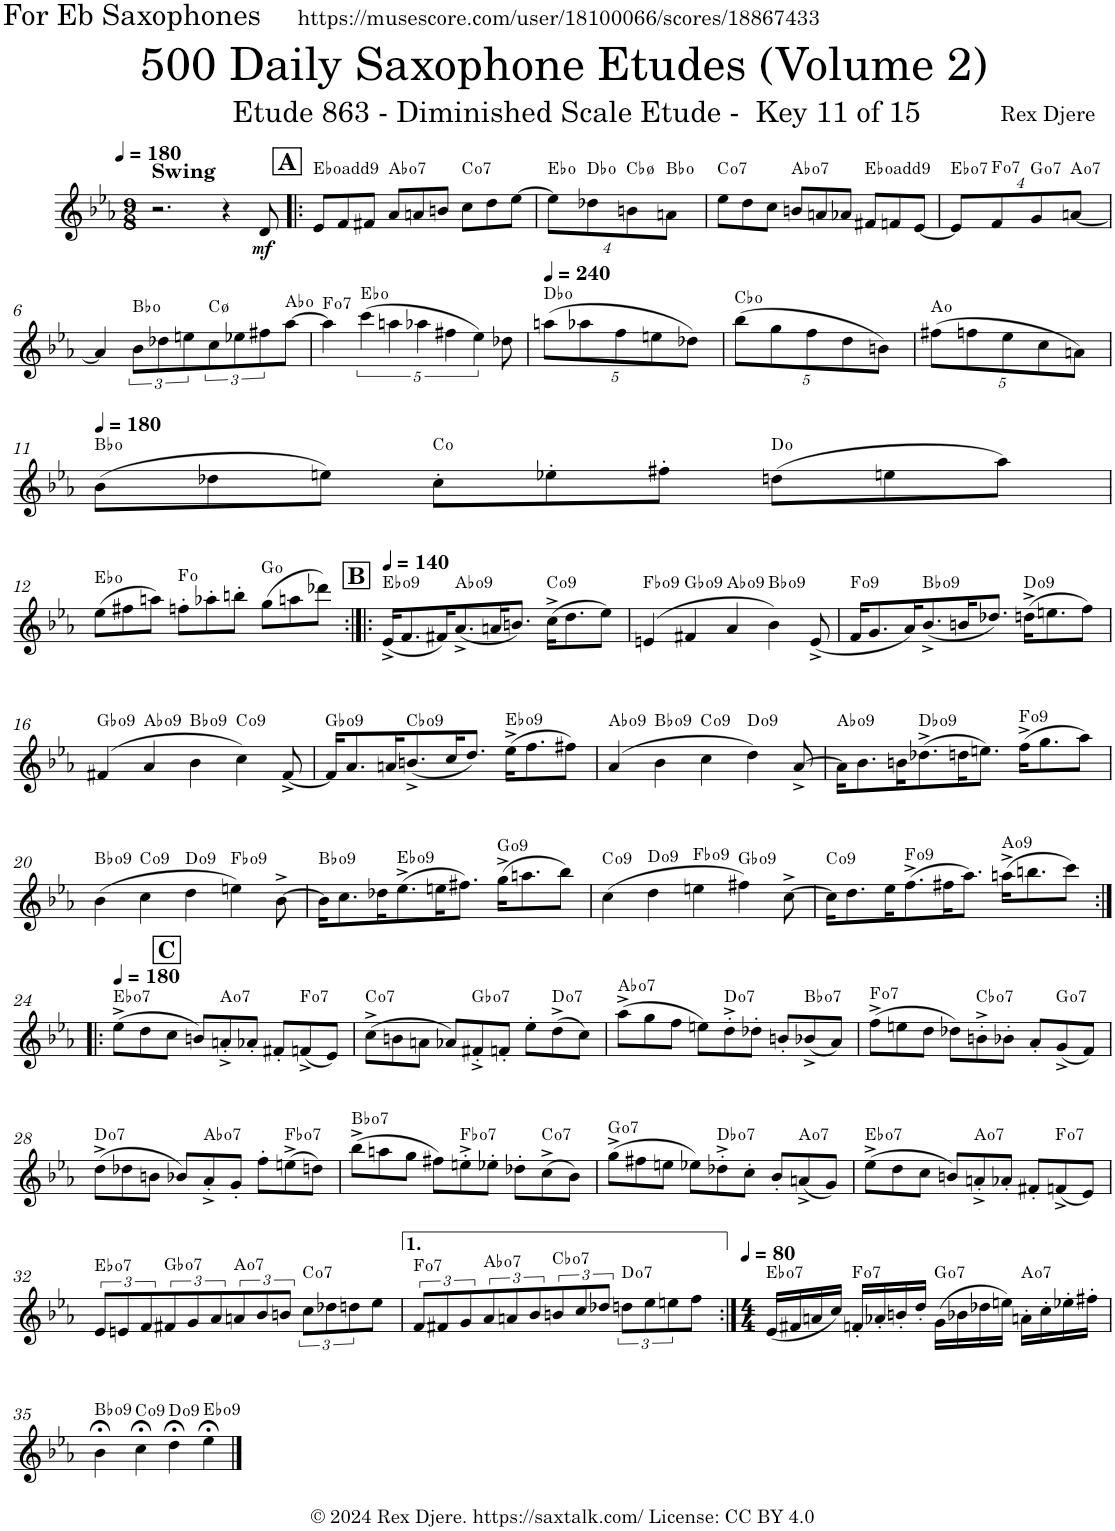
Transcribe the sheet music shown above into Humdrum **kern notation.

**kern	**dynam	**harte
*part1	*part1	*part1
*staff1	*staff1	*
*I"Alto Saxophone	*	*
*I'A. Sax.	*	*
*clefG2	*	*
*Trd5c9	*	*
*k[b-e-a-]	*	*
*M9/8	*	*
*MM180	*	*
=1	=1	=1
!LO:TX:a:B:t=Swing	!	!
2.r	.	.
4r	.	.
!	!LO:DY:b	!
8d/	mf	.
!!LO:REH:place=s1:a:B:cj:fs=14:t=A
=2!|:	=2!|:	=2!|:
8e-/L	.	Eb:dim(9)
8f/	.	.
8f#X/J	.	.
!	!	!LO:H:kt=7
8a-/L	.	Ab:dim7
8an/	.	.
8bn/J	.	.
!	!	!LO:H:kt=7
8cc\L	.	C:dim7
8dd\	.	.
[8ee-\J	.	.
=3	=3	=3
*Xbrackettup	*	*
32%9ee-\L]	.	Eb:dim
32%9dd-X\	.	Db:dim
32%9bn\	.	Cb:hdim7
32%9an\J	.	Bb:dim
=4	=4	=4
!	!	!LO:H:kt=7
8ee-\L	.	C:dim7
8dd\	.	.
8cc\J	.	.
!	!	!LO:H:kt=7
8bn/L	.	Ab:dim7
8an/	.	.
8a-X/J	.	.
8f#X/L	.	Eb:dim(9)
8fn/	.	.
[8e-/J	.	.
=5	=5	=5
!	!	!LO:H:kt=7
32%9e-/L]	.	Eb:dim7
!	!	!LO:H:kt=7
32%9f/	.	F:dim7
!	!	!LO:H:kt=7
32%9g/	.	G:dim7
!	!	!LO:H:kt=7
[32%9an/J	.	A:dim7
!!LO:LB:g=z
=6	=6	=6
4a/]	.	.
8b-\L	.	Bb:dim
8dd-X\	.	.
8een\	.	.
8cc\	.	C:hdim7
8ee-X\	.	.
8ff#X\	.	.
[8aa-\J	.	Ab:dim
=7	=7	=7
!	!	!LO:H:kt=7
4aa-\]	.	F:dim7
*brackettup	*	*
(20%3ccc\	.	Eb:dim
20%3aan\	.	.
20%3aa-X\	.	.
20%3ff#X\	.	.
20%3ee-\)	.	.
8dd-X\	.	.
=8	=8	=8
*Xbrackettup	*	*
*MM240	*	*
(40%9aan\L	.	Db:dim
40%9aa-X\	.	.
40%9ff\	.	.
40%9een\	.	.
40%9dd-X\J)	.	.
=9	=9	=9
(40%9bb-\L	.	Cb:dim
40%9gg\	.	.
40%9ff\	.	.
40%9dd\	.	.
40%9bn\J)	.	.
=10	=10	=10
(40%9ff#X\L	.	A:dim
40%9ffn\	.	.
40%9ee-\	.	.
40%9cc\	.	.
40%9an\J)	.	.
!!LO:LB:g=z
=11	=11	=11
*MM180	*	*
(8b-\L	.	Bb:dim
8dd-X\	.	.
8een\J)	.	.
8cc'\L	.	C:dim
8ee-X'\	.	.
8ff#X'\J	.	.
(8ddn\L	.	D:dim
8een\	.	.
8aa-\J)	.	.
!!LO:LB:g=z
=12	=12	=12
(8ee-\L	.	Eb:dim
8ff#X\	.	.
8aan\J)	.	.
8ffn'\L	.	F:dim
8aa-X'\	.	.
8bbn'\J	.	.
(8gg\L	.	G:dim
8aan\	.	.
8ddd-X\J)	.	.
=13:|!|:	=13:|!|:	=13:|!|:
!!LO:REH:place=s1:a:B:cj:fs=14:t=B
*MM140	*	*
!	!	!LO:H:kt=7
(16e-^/KL	.	Eb:dim7(9)
8.f/	.	.
16f#X/K)	.	.
!	!	!LO:H:kt=7
(8.a-^/	.	Ab:dim7(9)
16an/K	.	.
8.bn/J)	.	.
!	!	!LO:H:kt=7
(16cc^\KL	.	C:dim7(9)
8.dd\	.	.
8ee-\J)	.	.
=14	=14	=14
!	!	!LO:H:kt=7
(4en/	.	Fb:dim7(9)
!	!	!LO:H:kt=7
4f#X/	.	Gb:dim7(9)
!	!	!LO:H:kt=7
4a-/	.	Ab:dim7(9)
!	!	!LO:H:kt=7
4b-\)	.	Bb:dim7(9)
(8e^/	.	.
=15	=15	=15
!	!	!LO:H:kt=7
16f/KL	.	F:dim7(9)
8.g/	.	.
16a-/K)	.	.
!	!	!LO:H:kt=7
(8.b-^/	.	Bb:dim7(9)
16bn/K	.	.
8.dd-X/J)	.	.
!	!	!LO:H:kt=7
(16ddn^\KL	.	D:dim7(9)
8.een\	.	.
8ff\J)	.	.
!!LO:LB:g=z
=16	=16	=16
!	!	!LO:H:kt=7
(4f#X/	.	Gb:dim7(9)
!	!	!LO:H:kt=7
4a-/	.	Ab:dim7(9)
!	!	!LO:H:kt=7
4b-\	.	Bb:dim7(9)
!	!	!LO:H:kt=7
4cc\)	.	C:dim7(9)
[8f#^/	.	.
=17	=17	=17
!	!	!LO:H:kt=7
16f#/KL]	.	Gb:dim7(9)
8.a-/	.	.
16an/K	.	.
!	!	!LO:H:kt=7
(8.bn^/	.	Cb:dim7(9)
16cc/K	.	.
8.dd/J)	.	.
!	!	!LO:H:kt=7
(16ee-^\KL	.	Eb:dim7(9)
8.ff\	.	.
8ff#X\J)	.	.
=18	=18	=18
!	!	!LO:H:kt=7
(4a-/	.	Ab:dim7(9)
!	!	!LO:H:kt=7
4b-\	.	Bb:dim7(9)
!	!	!LO:H:kt=7
4cc\	.	C:dim7(9)
!	!	!LO:H:kt=7
4dd\)	.	D:dim7(9)
[8a-^/	.	.
=19	=19	=19
!	!	!LO:H:kt=7
16a-\KL]	.	Ab:dim7(9)
8.b-\	.	.
16bn\K	.	.
!	!	!LO:H:kt=7
(8.dd-X^\	.	Db:dim7(9)
16ddn\K	.	.
8.een\J)	.	.
!	!	!LO:H:kt=7
(16ff^\KL	.	F:dim7(9)
8.gg\	.	.
8aa-\J)	.	.
!!LO:LB:g=z
=20	=20	=20
!	!	!LO:H:kt=7
(4b-\	.	Bb:dim7(9)
!	!	!LO:H:kt=7
4cc\	.	C:dim7(9)
!	!	!LO:H:kt=7
4dd\	.	D:dim7(9)
!	!	!LO:H:kt=7
4een\)	.	Fb:dim7(9)
[8b-^\	.	.
=21	=21	=21
!	!	!LO:H:kt=7
16b-\KL]	.	Bb:dim7(9)
8.cc\	.	.
16dd-X\K	.	.
!	!	!LO:H:kt=7
(8.ee-^\	.	Eb:dim7(9)
16een\K	.	.
8.ff#X\J)	.	.
!	!	!LO:H:kt=7
(16gg^\KL	.	G:dim7(9)
8.aan\	.	.
8bb-\J)	.	.
=22	=22	=22
!	!	!LO:H:kt=7
(4cc\	.	C:dim7(9)
!	!	!LO:H:kt=7
4dd\	.	D:dim7(9)
!	!	!LO:H:kt=7
4een\	.	Fb:dim7(9)
!	!	!LO:H:kt=7
4ff#X\)	.	Gb:dim7(9)
[8cc^\	.	.
=23	=23	=23
!	!	!LO:H:kt=7
16cc\KL]	.	C:dim7(9)
8.dd\	.	.
16ee-\K	.	.
!	!	!LO:H:kt=7
(8.ff^\	.	F:dim7(9)
16ff#X\K	.	.
8.aa-\J)	.	.
!	!	!LO:H:kt=7
(16aan^\KL	.	A:dim7(9)
8.bbn\	.	.
8ccc\J)	.	.
!!LO:LB:g=z
=24:|!|:	=24:|!|:	=24:|!|:
!!LO:REH:place=s1:a:B:cj:fs=14:t=C:qo=1
*MM180	*	*
!	!	!LO:H:kt=7
(8ee-^\L	.	Eb:dim7
8dd\	.	.
8cc\J	.	.
8bn/L)	.	.
!	!	!LO:H:kt=7
8an'^/	.	A:dim7
8a-X'/J	.	.
8f#X'/L	.	.
!	!	!LO:H:kt=7
(8fn^/	.	F:dim7
8e-/J)	.	.
=25	=25	=25
!	!	!LO:H:kt=7
(8cc^\L	.	C:dim7
8bn\	.	.
8an\J	.	.
8a-X/L)	.	.
!	!	!LO:H:kt=7
8f#X'^/	.	Gb:dim7
8fn'/J	.	.
8ee-'\L	.	.
!	!	!LO:H:kt=7
(8dd^\	.	D:dim7
8cc\J)	.	.
=26	=26	=26
!	!	!LO:H:kt=7
(8aa-^\L	.	Ab:dim7
8gg\	.	.
8ff\J	.	.
8een\L)	.	.
!	!	!LO:H:kt=7
8dd'^\	.	D:dim7
8dd-X'\J	.	.
8bn'/L	.	.
!	!	!LO:H:kt=7
(8b-X^/	.	Bb:dim7
8a-/J)	.	.
=27	=27	=27
!	!	!LO:H:kt=7
(8ff^\L	.	F:dim7
8een\	.	.
8dd\J	.	.
8dd-X\L)	.	.
!	!	!LO:H:kt=7
8bn'^\	.	Cb:dim7
8b-X'\J	.	.
8a-'/L	.	.
!	!	!LO:H:kt=7
(8g^/	.	G:dim7
8f/J)	.	.
!!LO:LB:g=z
=28	=28	=28
!	!	!LO:H:kt=7
(8dd^\L	.	D:dim7
8dd-X\	.	.
8bn\J	.	.
8b-X/L)	.	.
!	!	!LO:H:kt=7
8a-'^/	.	Ab:dim7
8g'/J	.	.
8ff'\L	.	.
!	!	!LO:H:kt=7
(8een^\	.	Fb:dim7
8ddn\J)	.	.
=29	=29	=29
!	!	!LO:H:kt=7
(8bb-^\L	.	Bb:dim7
8aan\	.	.
8gg\J	.	.
8ff#X\L)	.	.
!	!	!LO:H:kt=7
8een'^\	.	Fb:dim7
8ee-X'\J	.	.
8dd-X'\L	.	.
!	!	!LO:H:kt=7
(8cc^\	.	C:dim7
8b-\J)	.	.
=30	=30	=30
!	!	!LO:H:kt=7
(8gg^\L	.	G:dim7
8ff#X\	.	.
8een\J	.	.
8ee-X\L)	.	.
!	!	!LO:H:kt=7
8dd-X'^\	.	Db:dim7
8cc'\J	.	.
8b-'/L	.	.
!	!	!LO:H:kt=7
(8an^/	.	A:dim7
8g/J)	.	.
=31	=31	=31
!	!	!LO:H:kt=7
(8ee-^\L	.	Eb:dim7
8dd\	.	.
8cc\J	.	.
8bn/L)	.	.
!	!	!LO:H:kt=7
8an'^/	.	A:dim7
8a-X'/J	.	.
8f#X'/L	.	.
!	!	!LO:H:kt=7
(8fn^/	.	F:dim7
8e-/J)	.	.
!!LO:LB:g=z
=32	=32	=32
*brackettup	*	*
!	!	!LO:H:kt=7
12e-/L	.	Eb:dim7
12en/	.	.
12f/	.	.
!	!	!LO:H:kt=7
12f#X/	.	Gb:dim7
12g/	.	.
12a-/	.	.
!	!	!LO:H:kt=7
12an/	.	A:dim7
12b-/	.	.
12bn/J	.	.
!	!	!LO:H:kt=7
12cc\L	.	C:dim7
12dd-X\	.	.
12ddn\	.	.
8ee-\J	.	.
=33	=33	=33
!	!	!LO:H:kt=7
12f/L	.	F:dim7
12f#X/	.	.
12g/	.	.
!	!	!LO:H:kt=7
12a-/	.	Ab:dim7
12an/	.	.
12b-/	.	.
!	!	!LO:H:kt=7
12bn/	.	Cb:dim7
12cc/	.	.
12dd-X/J	.	.
!	!	!LO:H:kt=7
12ddn\L	.	D:dim7
12ee-\	.	.
12een\	.	.
8ff\J	.	.
=34:|!	=34:|!	=34:|!
*M4/4	*	*
*MM80	*	*
!	!	!LO:H:kt=7
(16e-/LL	.	Eb:dim7
16f#X/	.	.
16an/	.	.
16cc/JJ)	.	.
!	!	!LO:H:kt=7
16fn'/LL	.	F:dim7
16a-X'/	.	.
16bn'/	.	.
16dd'/JJ	.	.
!	!	!LO:H:kt=7
(16g\LL	.	G:dim7
16b-X\	.	.
16dd-X\	.	.
16een\JJ)	.	.
!	!	!LO:H:kt=7
16an'\LL	.	A:dim7
16cc'\	.	.
16ee-X'\	.	.
16ff#X'\JJ	.	.
!!LO:LB:g=z
=35	=35	=35
!	!	!LO:H:kt=7
4b-;<\	.	Bb:dim7(9)
!	!	!LO:H:kt=7
4cc;<\	.	C:dim7(9)
!	!	!LO:H:kt=7
4dd;<\	.	D:dim7(9)
!	!	!LO:H:kt=7
4ee-;<\	.	Eb:dim7(9)
==	==	==
*-	*-	*-
